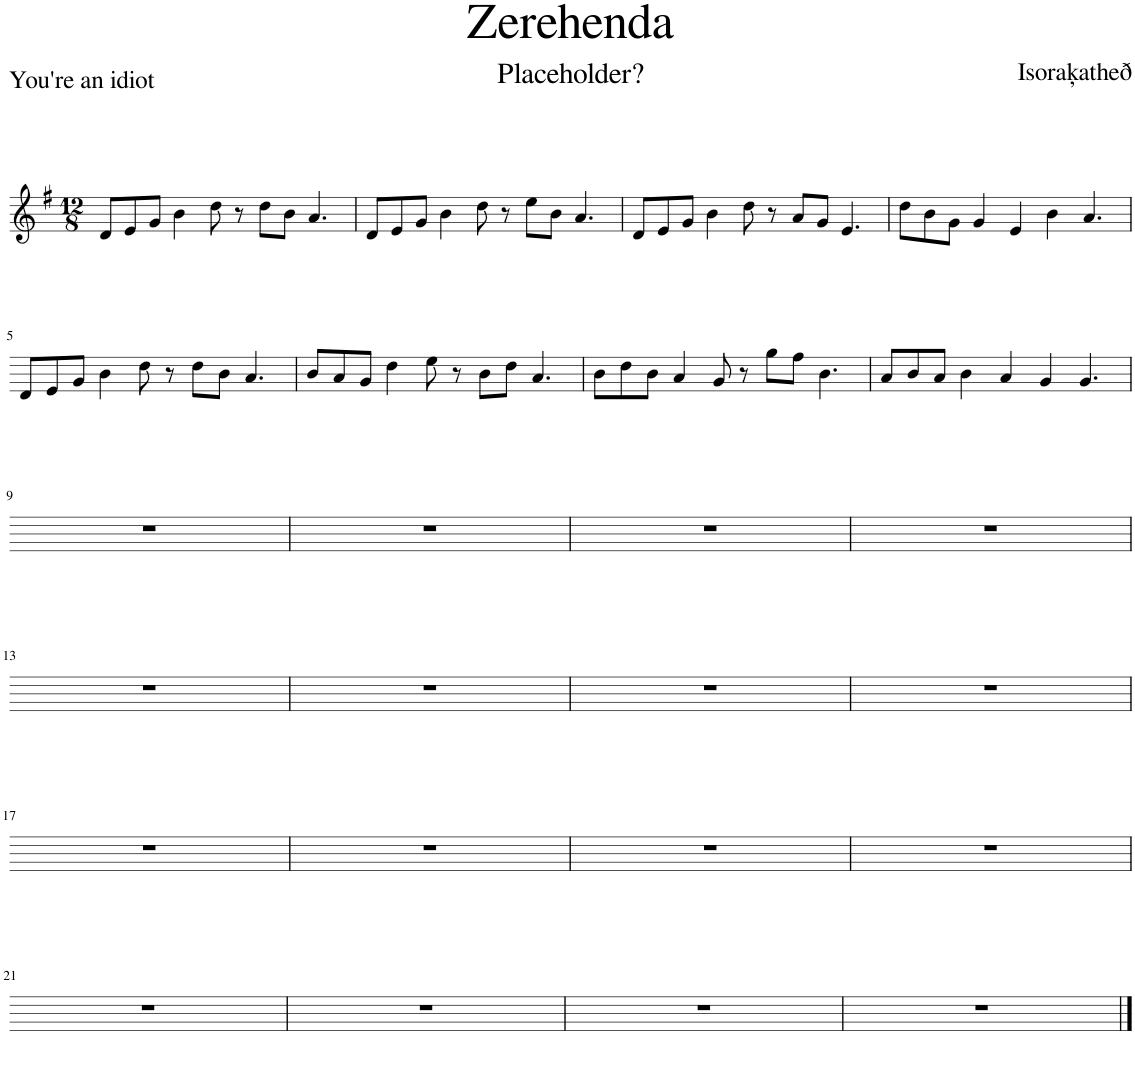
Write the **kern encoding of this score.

**kern
*part1
*staff1
*I"Violin
*I'Vln
*clefG2
*k[f#]
*M12/8
=1
8d/L
8e/
8g/J
4b\
8dd\
8r
8dd\L
8b\J
4.a/
=2
8d/L
8e/
8g/J
4b\
8dd\
8r
8ee\L
8b\J
4.a/
=3
8d/L
8e/
8g/J
4b\
8dd\
8r
8a/L
8g/J
4.e/
=4
8dd\L
8b\
8g\J
4g/
4e/
4b\
4.a/
!!LO:LB:g=z
=5
8d/L
8e/
8g/J
4b\
8dd\
8r
8dd\L
8b\J
4.a/
=6
8b/L
8a/
8g/J
4dd\
8ee\
8r
8b\L
8dd\J
4.a/
=7
8b\L
8dd\
8b\J
4a/
8g/
8r
8gg\L
8ff#\J
4.b\
=8
8a/L
8b/
8a/J
4b\
4a/
4g/
4.g/
!!LO:LB:g=z
=9
1.r
=10
1.r
=11
1.r
=12
1.r
!!LO:LB:g=z
=13
1.r
=14
1.r
=15
1.r
=16
1.r
!!LO:LB:g=z
=17
1.r
=18
1.r
=19
1.r
=20
1.r
!!LO:LB:g=z
=21
1.r
=22
1.r
=23
1.r
=24
1.r
==
*-
